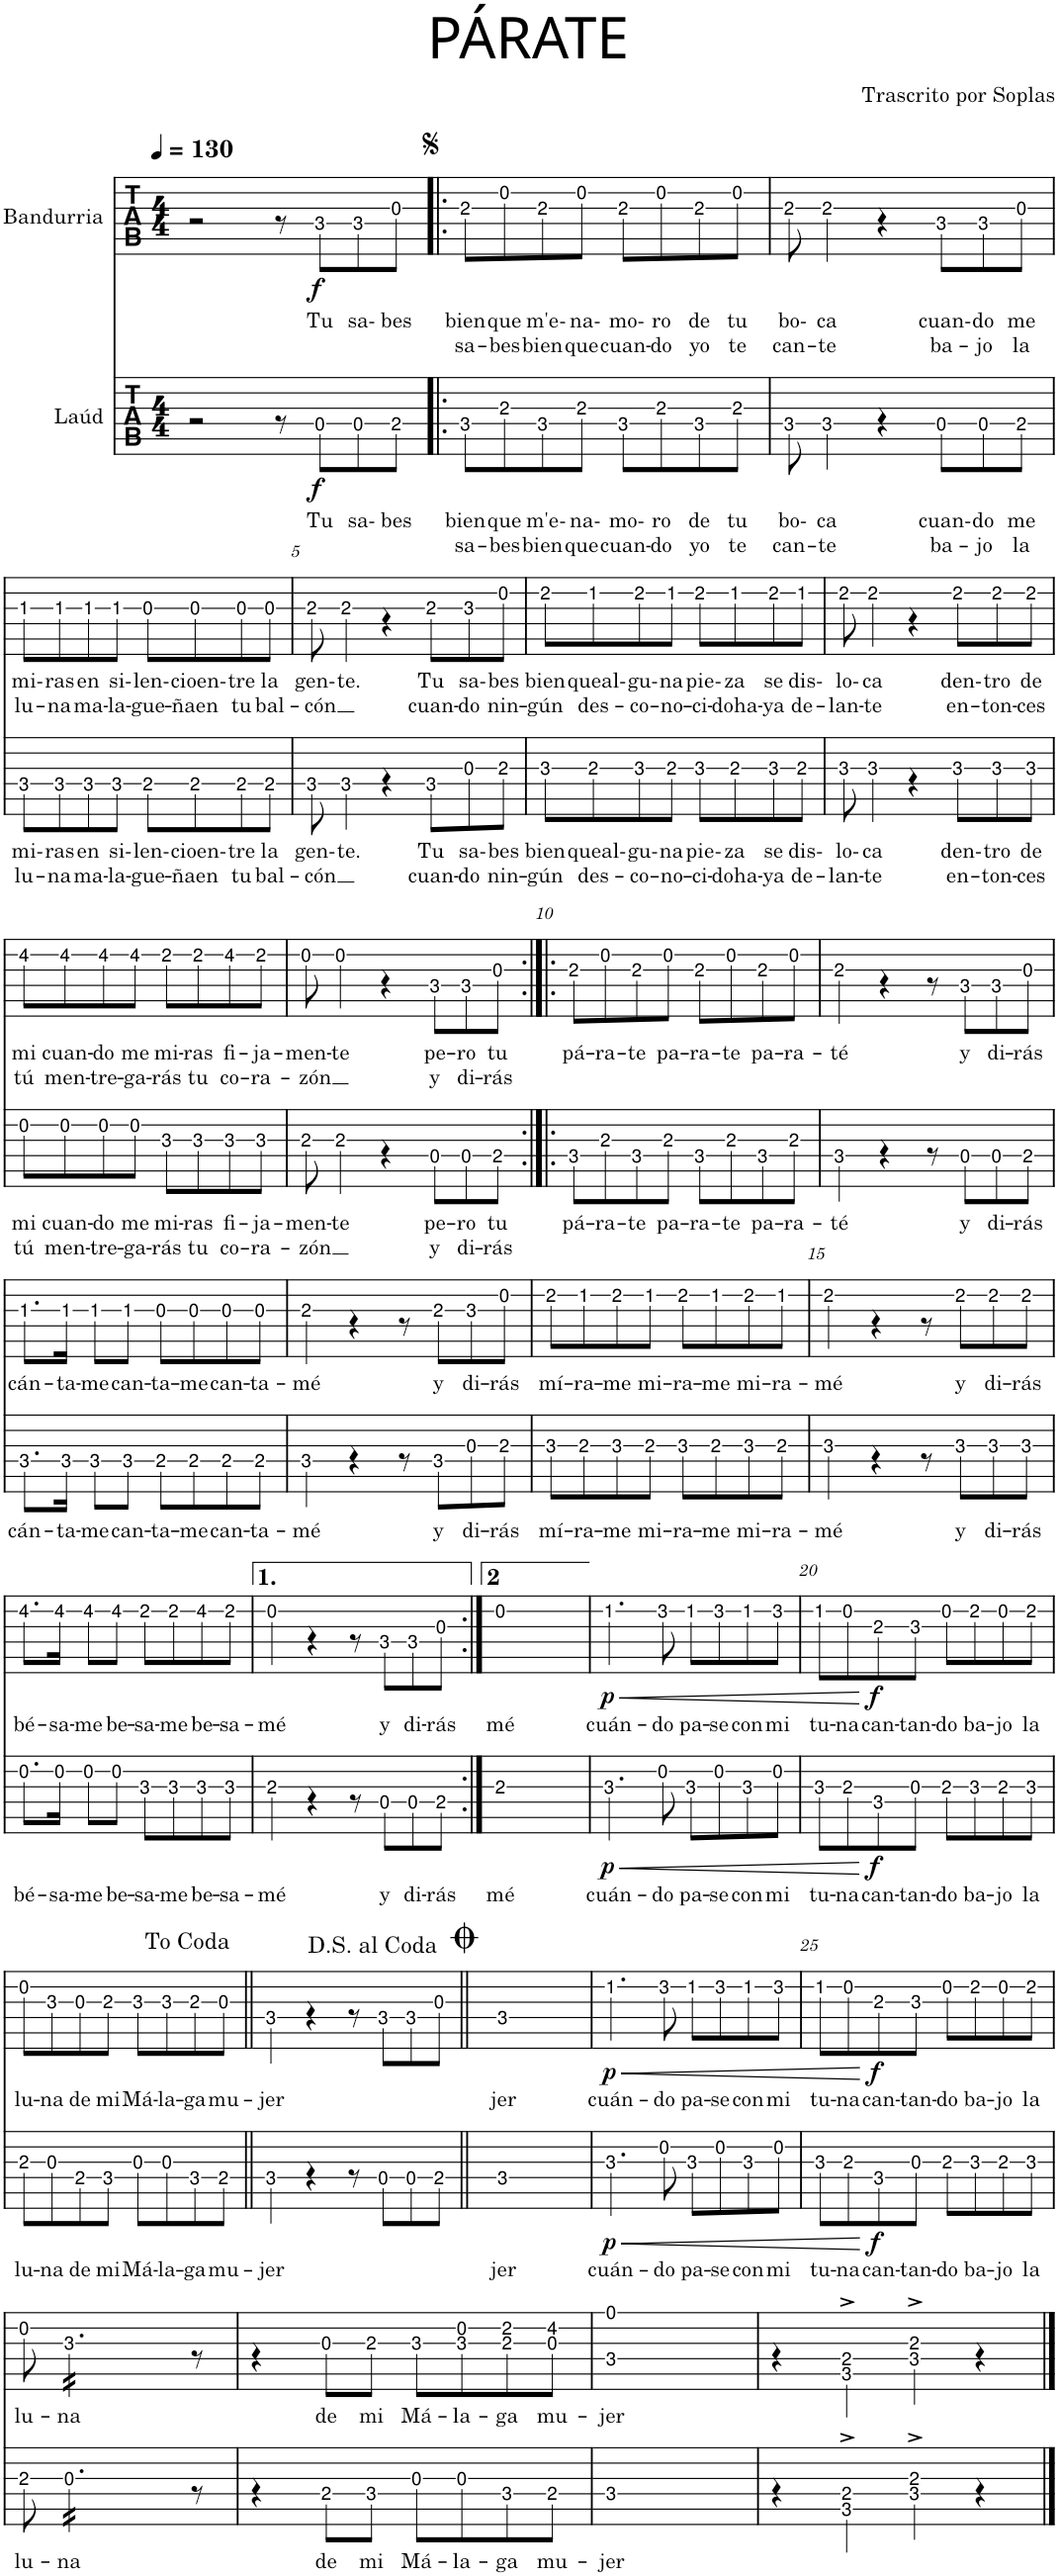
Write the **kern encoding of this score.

**kern	**text	**text	**dynam	**kern	**text	**text	**dynam
*part2	*part2	*part2	*part2	*part1	*part1	*part1	*part1
*staff2	*staff2	*staff2	*staff2	*staff1	*staff1	*staff1	*staff1
*I"Laúd	*	*	*	*I"Bandurria	*	*	*
*stria6	*	*	*	*stria6	*	*	*
*	*	*	*	*	*	*	*
*k[f#]	*	*	*	*k[f#]	*	*	*
*M4/4	*	*	*	*M4/4	*	*	*
*MM130	*	*	*	*MM130	*	*	*
=1	=1	=1	=1	=1	=1	=1	=1
2r	.	.	.	2r	.	.	.
8r	.	.	.	8r	.	.	.
!	!LO:LY:b	!	!LO:DY:b	!	!LO:LY:b	!	!LO:DY:b
8F#\L	Tu	.	f	8a\L	Tu	.	f
!	!LO:LY:b	!	!	!	!LO:LY:b	!	!
8F#\	sa-	.	.	8a\	sa-	.	.
!	!LO:LY:b	!	!	!	!LO:LY:b	!	!
8G#X\J	bes	.	.	8b\J	bes	.	.
=2!|:	=2!|:	=2!|:	=2!|:	=2!|:	=2!|:	=2!|:	=2!|:
!	!LO:LY:b	!LO:LY:b	!	!	!LO:LY:b	!LO:LY:b	!
8A\L	bien	sa-	.	8cc#X\L	bien	sa-	.
!	!LO:LY:b	!LO:LY:b	!	!	!LO:LY:b	!LO:LY:b	!
8c#X\	que	-bes	.	8ee\	que	-bes	.
!	!LO:LY:b	!LO:LY:b	!	!	!LO:LY:b	!LO:LY:b	!
8A\	m'e-	bien	.	8cc#\	m'e-	bien	.
!	!LO:LY:b	!LO:LY:b	!	!	!LO:LY:b	!LO:LY:b	!
8c#\J	na-	que	.	8ee\J	na-	que	.
!	!LO:LY:b	!LO:LY:b	!	!	!LO:LY:b	!LO:LY:b	!
8A\L	mo-	cuan-	.	8cc#\L	mo-	cuan-	.
!	!LO:LY:b	!LO:LY:b	!	!	!LO:LY:b	!LO:LY:b	!
8c#\	ro	-do	.	8ee\	ro	-do	.
!	!LO:LY:b	!LO:LY:b	!	!	!LO:LY:b	!LO:LY:b	!
8A\	de	yo	.	8cc#\	de	yo	.
!	!LO:LY:b	!LO:LY:b	!	!	!LO:LY:b	!LO:LY:b	!
8c#\J	tu	te	.	8ee\J	tu	te	.
=3	=3	=3	=3	=3	=3	=3	=3
!	!LO:LY:b	!LO:LY:b	!	!	!LO:LY:b	!LO:LY:b	!
8A\	bo-	can-	.	8cc#X\	bo-	can-	.
!	!LO:LY:b	!LO:LY:b	!	!	!LO:LY:b	!LO:LY:b	!
4A\	ca	-te	.	4cc#\	ca	-te	.
4r	.	.	.	4r	.	.	.
!	!LO:LY:b	!LO:LY:b	!	!	!LO:LY:b	!LO:LY:b	!
8F#\L	cuan-	ba-	.	8a\L	cuan-	ba-	.
!	!LO:LY:b	!LO:LY:b	!	!	!LO:LY:b	!LO:LY:b	!
8F#\	do	-jo	.	8a\	do	-jo	.
!	!LO:LY:b	!LO:LY:b	!	!	!LO:LY:b	!LO:LY:b	!
8G#X\J	me	la	.	8b\J	me	la	.
!!LO:LB:g=z
=4	=4	=4	=4	=4	=4	=4	=4
!	!LO:LY:b	!LO:LY:b	!	!	!LO:LY:b	!LO:LY:b	!
8A\L	mi-	lu-	.	8cc\L	mi-	lu-	.
!	!LO:LY:b	!LO:LY:b	!	!	!LO:LY:b	!LO:LY:b	!
8A\	ras	-na	.	8cc\	ras	-na	.
!	!LO:LY:b	!LO:LY:b	!	!	!LO:LY:b	!LO:LY:b	!
8A\	en	ma-	.	8cc\	en	ma-	.
!	!LO:LY:b	!LO:LY:b	!	!	!LO:LY:b	!LO:LY:b	!
8A\J	si-	-la-	.	8cc\J	si-	-la-	.
!	!LO:LY:b	!LO:LY:b	!	!	!LO:LY:b	!LO:LY:b	!
8G#X\L	len-	-gue-	.	8b\L	len-	-gue-	.
!	!LO:LY:b	!LO:LY:b	!	!	!LO:LY:b	!LO:LY:b	!
8G#\	cioen-	-ñaen	.	8b\	cioen-	-ñaen	.
!	!LO:LY:b	!LO:LY:b	!	!	!LO:LY:b	!LO:LY:b	!
8G#\	tre	tu	.	8b\	tre	tu	.
!	!LO:LY:b	!LO:LY:b	!	!	!LO:LY:b	!LO:LY:b	!
8G#\J	la	bal-	.	8b\J	la	bal-	.
=5	=5	=5	=5	=5	=5	=5	=5
!	!LO:LY:b	!LO:LY:b	!	!	!LO:LY:b	!LO:LY:b	!
8A\	gen-	-cón	.	8cc#X\	gen-	-cón	.
!	!LO:LY:b	!	!	!	!LO:LY:b	!	!
4A\	te.	.	.	4cc#\	te.	.	.
4r	.	.	.	4r	.	.	.
!	!LO:LY:b	!LO:LY:b	!	!	!LO:LY:b	!LO:LY:b	!
8A\L	Tu	cuan-	.	8cc#\L	Tu	cuan-	.
!	!LO:LY:b	!LO:LY:b	!	!	!LO:LY:b	!LO:LY:b	!
8B\	sa-	-do	.	8dd\	sa-	-do	.
!	!LO:LY:b	!LO:LY:b	!	!	!LO:LY:b	!LO:LY:b	!
8c#X\J	bes	nin-	.	8ee\J	bes	nin-	.
=6	=6	=6	=6	=6	=6	=6	=6
!	!LO:LY:b	!LO:LY:b	!	!	!LO:LY:b	!LO:LY:b	!
8d\L	bien	-gún	.	8ff#\L	bien	-gún	.
!	!LO:LY:b	!LO:LY:b	!	!	!LO:LY:b	!LO:LY:b	!
8c#X\	queal-	des-	.	8ff-X\	queal-	des-	.
!	!LO:LY:b	!LO:LY:b	!	!	!LO:LY:b	!LO:LY:b	!
8d\	gu-	-co-	.	8ff#X\	gu-	-co-	.
!	!LO:LY:b	!LO:LY:b	!	!	!LO:LY:b	!LO:LY:b	!
8c#\J	na	-no-	.	8ff-X\J	na	-no-	.
!	!LO:LY:b	!LO:LY:b	!	!	!LO:LY:b	!LO:LY:b	!
8d\L	pie-	-ci-	.	8ff#X\L	pie-	-ci-	.
!	!LO:LY:b	!LO:LY:b	!	!	!LO:LY:b	!LO:LY:b	!
8c#\	za	-doha-	.	8ff-X\	za	-doha-	.
!	!LO:LY:b	!LO:LY:b	!	!	!LO:LY:b	!LO:LY:b	!
8d\	se	-ya	.	8ff#X\	se	-ya	.
!	!LO:LY:b	!LO:LY:b	!	!	!LO:LY:b	!LO:LY:b	!
8c#\J	dis-	de-	.	8ff-X\J	dis-	de-	.
=7	=7	=7	=7	=7	=7	=7	=7
!	!LO:LY:b	!LO:LY:b	!	!	!LO:LY:b	!LO:LY:b	!
8d\	lo-	-lan-	.	8ff#\	lo-	-lan-	.
!	!LO:LY:b	!LO:LY:b	!	!	!LO:LY:b	!LO:LY:b	!
4d\	ca	-te	.	4ff#\	ca	-te	.
4r	.	.	.	4r	.	.	.
!	!LO:LY:b	!LO:LY:b	!	!	!LO:LY:b	!LO:LY:b	!
8d\L	den-	en-	.	8ff#\L	den-	en-	.
!	!LO:LY:b	!LO:LY:b	!	!	!LO:LY:b	!LO:LY:b	!
8d\	tro	-ton-	.	8ff#\	tro	-ton-	.
!	!LO:LY:b	!LO:LY:b	!	!	!LO:LY:b	!LO:LY:b	!
8d\J	de	-ces	.	8ff#\J	de	-ces	.
!!LO:LB:g=z
=8	=8	=8	=8	=8	=8	=8	=8
!	!LO:LY:b	!LO:LY:b	!	!	!LO:LY:b	!LO:LY:b	!
8e\L	mi	tú	.	8gg#X\L	mi	tú	.
!	!LO:LY:b	!LO:LY:b	!	!	!LO:LY:b	!LO:LY:b	!
8e\	cuan-	men-	.	8gg#\	cuan-	men-	.
!	!LO:LY:b	!LO:LY:b	!	!	!LO:LY:b	!LO:LY:b	!
8e\	-do	-tre-	.	8gg#\	-do	-tre-	.
!	!LO:LY:b	!LO:LY:b	!	!	!LO:LY:b	!LO:LY:b	!
8e\J	me	-ga-	.	8gg#\J	me	-ga-	.
!	!LO:LY:b	!LO:LY:b	!	!	!LO:LY:b	!LO:LY:b	!
8d\L	mi-	-rás	.	8ff#\L	mi-	-rás	.
!	!LO:LY:b	!LO:LY:b	!	!	!LO:LY:b	!LO:LY:b	!
8d\	-ras	tu	.	8ff#\	-ras	tu	.
!	!LO:LY:b	!LO:LY:b	!	!	!LO:LY:b	!LO:LY:b	!
8d\	fi-	co-	.	8gg#\	fi-	co-	.
!	!LO:LY:b	!LO:LY:b	!	!	!LO:LY:b	!LO:LY:b	!
8d\J	-ja-	-ra-	.	8ff#\J	-ja-	-ra-	.
=9	=9	=9	=9	=9	=9	=9	=9
!	!LO:LY:b	!LO:LY:b	!	!	!LO:LY:b	!LO:LY:b	!
8c#X\	-men-	-zón	.	8ee\	-men-	-zón	.
!	!LO:LY:b	!	!	!	!LO:LY:b	!	!
4c#\	-te	.	.	4ee\	-te	.	.
4r	.	.	.	4r	.	.	.
!	!LO:LY:b	!LO:LY:b	!	!	!LO:LY:b	!LO:LY:b	!
8F#\L	pe-	y	.	8a\L	pe-	y	.
!	!LO:LY:b	!LO:LY:b	!	!	!LO:LY:b	!LO:LY:b	!
8F#\	-ro	di-	.	8a\	-ro	di-	.
!	!LO:LY:b	!LO:LY:b	!	!	!LO:LY:b	!LO:LY:b	!
8G#X\J	tu	-rás	.	8b\J	tu	-rás	.
=10:|!|:	=10:|!|:	=10:|!|:	=10:|!|:	=10:|!|:	=10:|!|:	=10:|!|:	=10:|!|:
!	!LO:LY:b	!	!	!	!LO:LY:b	!	!
8A\L	pá-	.	.	8cc#X\L	pá-	.	.
!	!LO:LY:b	!	!	!	!LO:LY:b	!	!
8c#X\	-ra-	.	.	8ee\	-ra-	.	.
!	!LO:LY:b	!	!	!	!LO:LY:b	!	!
8A\	-te	.	.	8cc#\	-te	.	.
!	!LO:LY:b	!	!	!	!LO:LY:b	!	!
8c#\J	pa-	.	.	8ee\J	pa-	.	.
!	!LO:LY:b	!	!	!	!LO:LY:b	!	!
8A\L	-ra-	.	.	8cc#\L	-ra-	.	.
!	!LO:LY:b	!	!	!	!LO:LY:b	!	!
8c#\	-te	.	.	8ee\	-te	.	.
!	!LO:LY:b	!	!	!	!LO:LY:b	!	!
8A\	pa-	.	.	8cc#\	pa-	.	.
!	!LO:LY:b	!	!	!	!LO:LY:b	!	!
8c#\J	-ra-	.	.	8ee\J	-ra-	.	.
=11	=11	=11	=11	=11	=11	=11	=11
!	!LO:LY:b	!	!	!	!LO:LY:b	!	!
4A\	-té	.	.	4cc#X\	-té	.	.
4r	.	.	.	4r	.	.	.
8r	.	.	.	8r	.	.	.
!	!LO:LY:b	!	!	!	!LO:LY:b	!	!
8F#\L	y	.	.	8a\L	y	.	.
!	!LO:LY:b	!	!	!	!LO:LY:b	!	!
8F#\	di-	.	.	8a\	di-	.	.
!	!LO:LY:b	!	!	!	!LO:LY:b	!	!
8G#X\J	-rás	.	.	8b\J	-rás	.	.
!!LO:LB:g=z
=12	=12	=12	=12	=12	=12	=12	=12
!	!LO:LY:b	!	!	!	!LO:LY:b	!	!
8.A\L	cán-	.	.	8.cc\L	cán-	.	.
!	!LO:LY:b	!	!	!	!LO:LY:b	!	!
16A\Jk	-ta-	.	.	16cc\Jk	-ta-	.	.
!	!LO:LY:b	!	!	!	!LO:LY:b	!	!
8A\L	-me	.	.	8cc\L	-me	.	.
!	!LO:LY:b	!	!	!	!LO:LY:b	!	!
8A\J	can-	.	.	8cc\J	can-	.	.
!	!LO:LY:b	!	!	!	!LO:LY:b	!	!
8G#X\L	-ta-	.	.	8b\L	-ta-	.	.
!	!LO:LY:b	!	!	!	!LO:LY:b	!	!
8G#\	-me	.	.	8b\	-me	.	.
!	!LO:LY:b	!	!	!	!LO:LY:b	!	!
8G#\	can-	.	.	8b\	can-	.	.
!	!LO:LY:b	!	!	!	!LO:LY:b	!	!
8G#\J	-ta-	.	.	8b\J	-ta-	.	.
=13	=13	=13	=13	=13	=13	=13	=13
!	!LO:LY:b	!	!	!	!LO:LY:b	!	!
4A\	-mé	.	.	4cc#X\	-mé	.	.
4r	.	.	.	4r	.	.	.
8r	.	.	.	8r	.	.	.
!	!LO:LY:b	!	!	!	!LO:LY:b	!	!
8A\L	y	.	.	8cc#\L	y	.	.
!	!LO:LY:b	!	!	!	!LO:LY:b	!	!
8B\	di-	.	.	8dd\	di-	.	.
!	!LO:LY:b	!	!	!	!LO:LY:b	!	!
8c#X\J	-rás	.	.	8ee\J	-rás	.	.
=14	=14	=14	=14	=14	=14	=14	=14
!	!LO:LY:b	!	!	!	!LO:LY:b	!	!
8d\L	mí-	.	.	8ff#\L	mí-	.	.
!	!LO:LY:b	!	!	!	!LO:LY:b	!	!
8c#X\	-ra-	.	.	8ff-X\	-ra-	.	.
!	!LO:LY:b	!	!	!	!LO:LY:b	!	!
8d\	-me	.	.	8ff#X\	-me	.	.
!	!LO:LY:b	!	!	!	!LO:LY:b	!	!
8c#\J	mi-	.	.	8ff-X\J	mi-	.	.
!	!LO:LY:b	!	!	!	!LO:LY:b	!	!
8d\L	-ra-	.	.	8ff#X\L	-ra-	.	.
!	!LO:LY:b	!	!	!	!LO:LY:b	!	!
8c#\	-me	.	.	8ff-X\	-me	.	.
!	!LO:LY:b	!	!	!	!LO:LY:b	!	!
8d\	mi-	.	.	8ff#X\	mi-	.	.
!	!LO:LY:b	!	!	!	!LO:LY:b	!	!
8c#\J	-ra-	.	.	8ff-X\J	-ra-	.	.
=15	=15	=15	=15	=15	=15	=15	=15
!	!LO:LY:b	!	!	!	!LO:LY:b	!	!
4d\	-mé	.	.	4ff#\	-mé	.	.
4r	.	.	.	4r	.	.	.
8r	.	.	.	8r	.	.	.
!	!LO:LY:b	!	!	!	!LO:LY:b	!	!
8d\L	y	.	.	8ff#\L	y	.	.
!	!LO:LY:b	!	!	!	!LO:LY:b	!	!
8d\	di-	.	.	8ff#\	di-	.	.
!	!LO:LY:b	!	!	!	!LO:LY:b	!	!
8d\J	-rás	.	.	8ff#\J	-rás	.	.
!!LO:LB:g=z
=16	=16	=16	=16	=16	=16	=16	=16
!	!LO:LY:b	!	!	!	!LO:LY:b	!	!
8.e\L	bé-	.	.	8.gg#X\L	bé-	.	.
!	!LO:LY:b	!	!	!	!LO:LY:b	!	!
16e\Jk	-sa-	.	.	16gg#\Jk	-sa-	.	.
!	!LO:LY:b	!	!	!	!LO:LY:b	!	!
8e\L	-me	.	.	8gg#\L	-me	.	.
!	!LO:LY:b	!	!	!	!LO:LY:b	!	!
8e\J	be-	.	.	8gg#\J	be-	.	.
!	!LO:LY:b	!	!	!	!LO:LY:b	!	!
8d\L	-sa-	.	.	8ff#\L	-sa-	.	.
!	!LO:LY:b	!	!	!	!LO:LY:b	!	!
8d\	-me	.	.	8ff#\	-me	.	.
!	!LO:LY:b	!	!	!	!LO:LY:b	!	!
8d\	be-	.	.	8gg#\	be-	.	.
!	!LO:LY:b	!	!	!	!LO:LY:b	!	!
8d\J	-sa-	.	.	8ff#\J	-sa-	.	.
=17	=17	=17	=17	=17	=17	=17	=17
!	!LO:LY:b	!	!	!	!LO:LY:b	!	!
4c#X\	-mé	.	.	4ee\	-mé	.	.
4r	.	.	.	4r	.	.	.
8r	.	.	.	8r	.	.	.
!	!LO:LY:b	!	!	!	!LO:LY:b	!	!
8F#\L	y	.	.	8a\L	y	.	.
!	!LO:LY:b	!	!	!	!LO:LY:b	!	!
8F#\	di-	.	.	8a\	di-	.	.
!	!LO:LY:b	!	!	!	!LO:LY:b	!	!
8G#X\J	-rás	.	.	8b\J	-rás	.	.
=18:|!	=18:|!	=18:|!	=18:|!	=18:|!	=18:|!	=18:|!	=18:|!
!	!LO:LY:b	!	!	!	!LO:LY:b	!	!
1c#X	mé	.	.	1ee	mé	.	.
=19	=19	=19	=19	=19	=19	=19	=19
!	!LO:LY:b	!	!LO:HP:b	!	!LO:LY:b	!	!LO:HP:b
!	!	!	!LO:DY:n=1:b	!	!	!	!LO:DY:n=1:b
4.d\	cuán-	.	< p	4.ff-X\	cuán-	.	< p
!	!LO:LY:b	!	!	!	!LO:LY:b	!	!
8e\	-do	.	.	8gg\	-do	.	.
!	!LO:LY:b	!	!	!	!LO:LY:b	!	!
8d\L	pa-	.	.	8ff\L	pa-	.	.
!	!LO:LY:b	!	!	!	!LO:LY:b	!	!
8e\	-se	.	.	8gg\	-se	.	.
!	!LO:LY:b	!	!	!	!LO:LY:b	!	!
8d\	con	.	.	8ff\	con	.	.
!	!LO:LY:b	!	!	!	!LO:LY:b	!	!
8e\J	mi	.	.	8gg\J	mi	.	.
=20	=20	=20	=20	=20	=20	=20	=20
!	!LO:LY:b	!	!	!	!LO:LY:b	!	!
8d\L	tu-	.	.	8ff-X\L	tu-	.	.
!	!LO:LY:b	!	!	!	!LO:LY:b	!	!
8c#X\	-na	.	.	8ee\	-na	.	.
!	!LO:LY:b	!	!LO:DY:n=1:b	!	!LO:LY:b	!	!LO:DY:n=1:b
8A\	can-	.	[ f	8cc#X\	can-	.	[ f
!	!LO:LY:b	!	!	!	!LO:LY:b	!	!
8B\J	-tan-	.	.	8dd\J	-tan-	.	.
!	!LO:LY:b	!	!	!	!LO:LY:b	!	!
8c#\L	-do	.	.	8ee\L	-do	.	.
!	!LO:LY:b	!	!	!	!LO:LY:b	!	!
8d\	ba-	.	.	8ff#X\	ba-	.	.
!	!LO:LY:b	!	!	!	!LO:LY:b	!	!
8c#\	-jo	.	.	8ee\	-jo	.	.
!	!LO:LY:b	!	!	!	!LO:LY:b	!	!
8d\J	la	.	.	8ff#\J	la	.	.
!!LO:LB:g=z
=21	=21	=21	=21	=21	=21	=21	=21
!	!LO:LY:b	!	!	!	!LO:LY:b	!	!
8c#X\L	lu-	.	.	8ee\L	lu-	.	.
!	!LO:LY:b	!	!	!	!LO:LY:b	!	!
8B\	-na	.	.	8dd\	-na	.	.
!	!LO:LY:b	!	!	!	!LO:LY:b	!	!
8G#X\	de	.	.	8b\	de	.	.
!	!LO:LY:b	!	!	!	!LO:LY:b	!	!
8A\J	mi	.	.	8cc#X\J	mi	.	.
!	!LO:LY:b	!	!	!	!LO:LY:b	!	!
8B\L	Má-	.	.	8dd\L	Má-	.	.
!	!LO:LY:b	!	!	!	!LO:LY:b	!	!
8B\	-la-	.	.	8dd\	-la-	.	.
!	!LO:LY:b	!	!	!	!LO:LY:b	!	!
8A\	-ga	.	.	8cc#\	-ga	.	.
!	!LO:LY:b	!	!	!	!LO:LY:b	!	!
8G#\J	mu-	.	.	8b\J	mu-	.	.
=22||	=22||	=22||	=22||	=22||	=22||	=22||	=22||
!	!LO:LY:b	!	!	!	!LO:LY:b	!	!
4A\	-jer	.	.	4a\	-jer	.	.
4r	.	.	.	4r	.	.	.
8r	.	.	.	8r	.	.	.
8F#\L	.	.	.	8a\L	.	.	.
8F#\	.	.	.	8a\	.	.	.
8G#X\J	.	.	.	8b\J	.	.	.
=23||	=23||	=23||	=23||	=23||	=23||	=23||	=23||
!	!LO:LY:b	!	!	!	!LO:LY:b	!	!
1A	jer	.	.	1a	jer	.	.
=24	=24	=24	=24	=24	=24	=24	=24
!	!LO:LY:b	!	!LO:HP:b	!	!LO:LY:b	!	!LO:HP:b
!	!	!	!LO:DY:n=1:b	!	!	!	!LO:DY:n=1:b
4.d\	cuán-	.	< p	4.ff-X\	cuán-	.	< p
!	!LO:LY:b	!	!	!	!LO:LY:b	!	!
8e\	-do	.	.	8gg\	-do	.	.
!	!LO:LY:b	!	!	!	!LO:LY:b	!	!
8d\L	pa-	.	.	8ff\L	pa-	.	.
!	!LO:LY:b	!	!	!	!LO:LY:b	!	!
8e\	-se	.	.	8gg\	-se	.	.
!	!LO:LY:b	!	!	!	!LO:LY:b	!	!
8d\	con	.	.	8ff\	con	.	.
!	!LO:LY:b	!	!	!	!LO:LY:b	!	!
8e\J	mi	.	.	8gg\J	mi	.	.
=25	=25	=25	=25	=25	=25	=25	=25
!	!LO:LY:b	!	!	!	!LO:LY:b	!	!
8d\L	tu-	.	.	8ff-X\L	tu-	.	.
!	!LO:LY:b	!	!	!	!LO:LY:b	!	!
8c#X\	-na	.	.	8ee\	-na	.	.
!	!LO:LY:b	!	!LO:DY:n=1:b	!	!LO:LY:b	!	!LO:DY:n=1:b
8A\	can-	.	[ f	8cc#X\	can-	.	[ f
!	!LO:LY:b	!	!	!	!LO:LY:b	!	!
8B\J	-tan-	.	.	8dd\J	-tan-	.	.
!	!LO:LY:b	!	!	!	!LO:LY:b	!	!
8c#\L	-do	.	.	8ee\L	-do	.	.
!	!LO:LY:b	!	!	!	!LO:LY:b	!	!
8d\	ba-	.	.	8ff#X\	ba-	.	.
!	!LO:LY:b	!	!	!	!LO:LY:b	!	!
8c#\	-jo	.	.	8ee\	-jo	.	.
!	!LO:LY:b	!	!	!	!LO:LY:b	!	!
8d\J	la	.	.	8ff#\J	la	.	.
!!LO:LB:g=z
=26	=26	=26	=26	=26	=26	=26	=26
!	!LO:LY:b	!	!	!	!LO:LY:b	!	!
8c#X\	lu-	.	.	8ee\	lu-	.	.
!	!LO:LY:b	!	!	!	!LO:LY:b	!	!
2.B\	-na	.	.	2.dd\	-na	.	.
8r	.	.	.	8r	.	.	.
=27	=27	=27	=27	=27	=27	=27	=27
4r	.	.	.	4r	.	.	.
!	!LO:LY:b	!	!	!	!LO:LY:b	!	!
8G#X\L	de	.	.	8b\L	de	.	.
!	!LO:LY:b	!	!	!	!LO:LY:b	!	!
8A\J	mi	.	.	8cc#X\J	mi	.	.
!	!LO:LY:b	!	!	!	!LO:LY:b	!	!
8B\L	Má-	.	.	8dd\L	Má-	.	.
!	!LO:LY:b	!	!	!	!LO:LY:b	!	!
8B\	-la-	.	.	8dd\ 8ee\	-la-	.	.
!	!LO:LY:b	!	!	!	!LO:LY:b	!	!
8A\	-ga	.	.	8cc#\ 8ff#\	-ga	.	.
!	!LO:LY:b	!	!	!	!LO:LY:b	!	!
8G#\J	mu-	.	.	8b\ 8gg#X\J	mu-	.	.
=28	=28	=28	=28	=28	=28	=28	=28
!	!LO:LY:b	!	!	!	!LO:LY:b	!	!
1A	-jer	.	.	1a 1aa	-jer	.	.
=29	=29	=29	=29	=29	=29	=29	=29
4r	.	.	.	4r	.	.	.
4E\^ 4G#X\^	.	.	.	4e\^ 4g#X\^	.	.	.
4A\^ 4c#X\^	.	.	.	4a\^ 4cc#X\^	.	.	.
4r	.	.	.	4r	.	.	.
==	==	==	==	==	==	==	==
*-	*-	*-	*-	*-	*-	*-	*-
